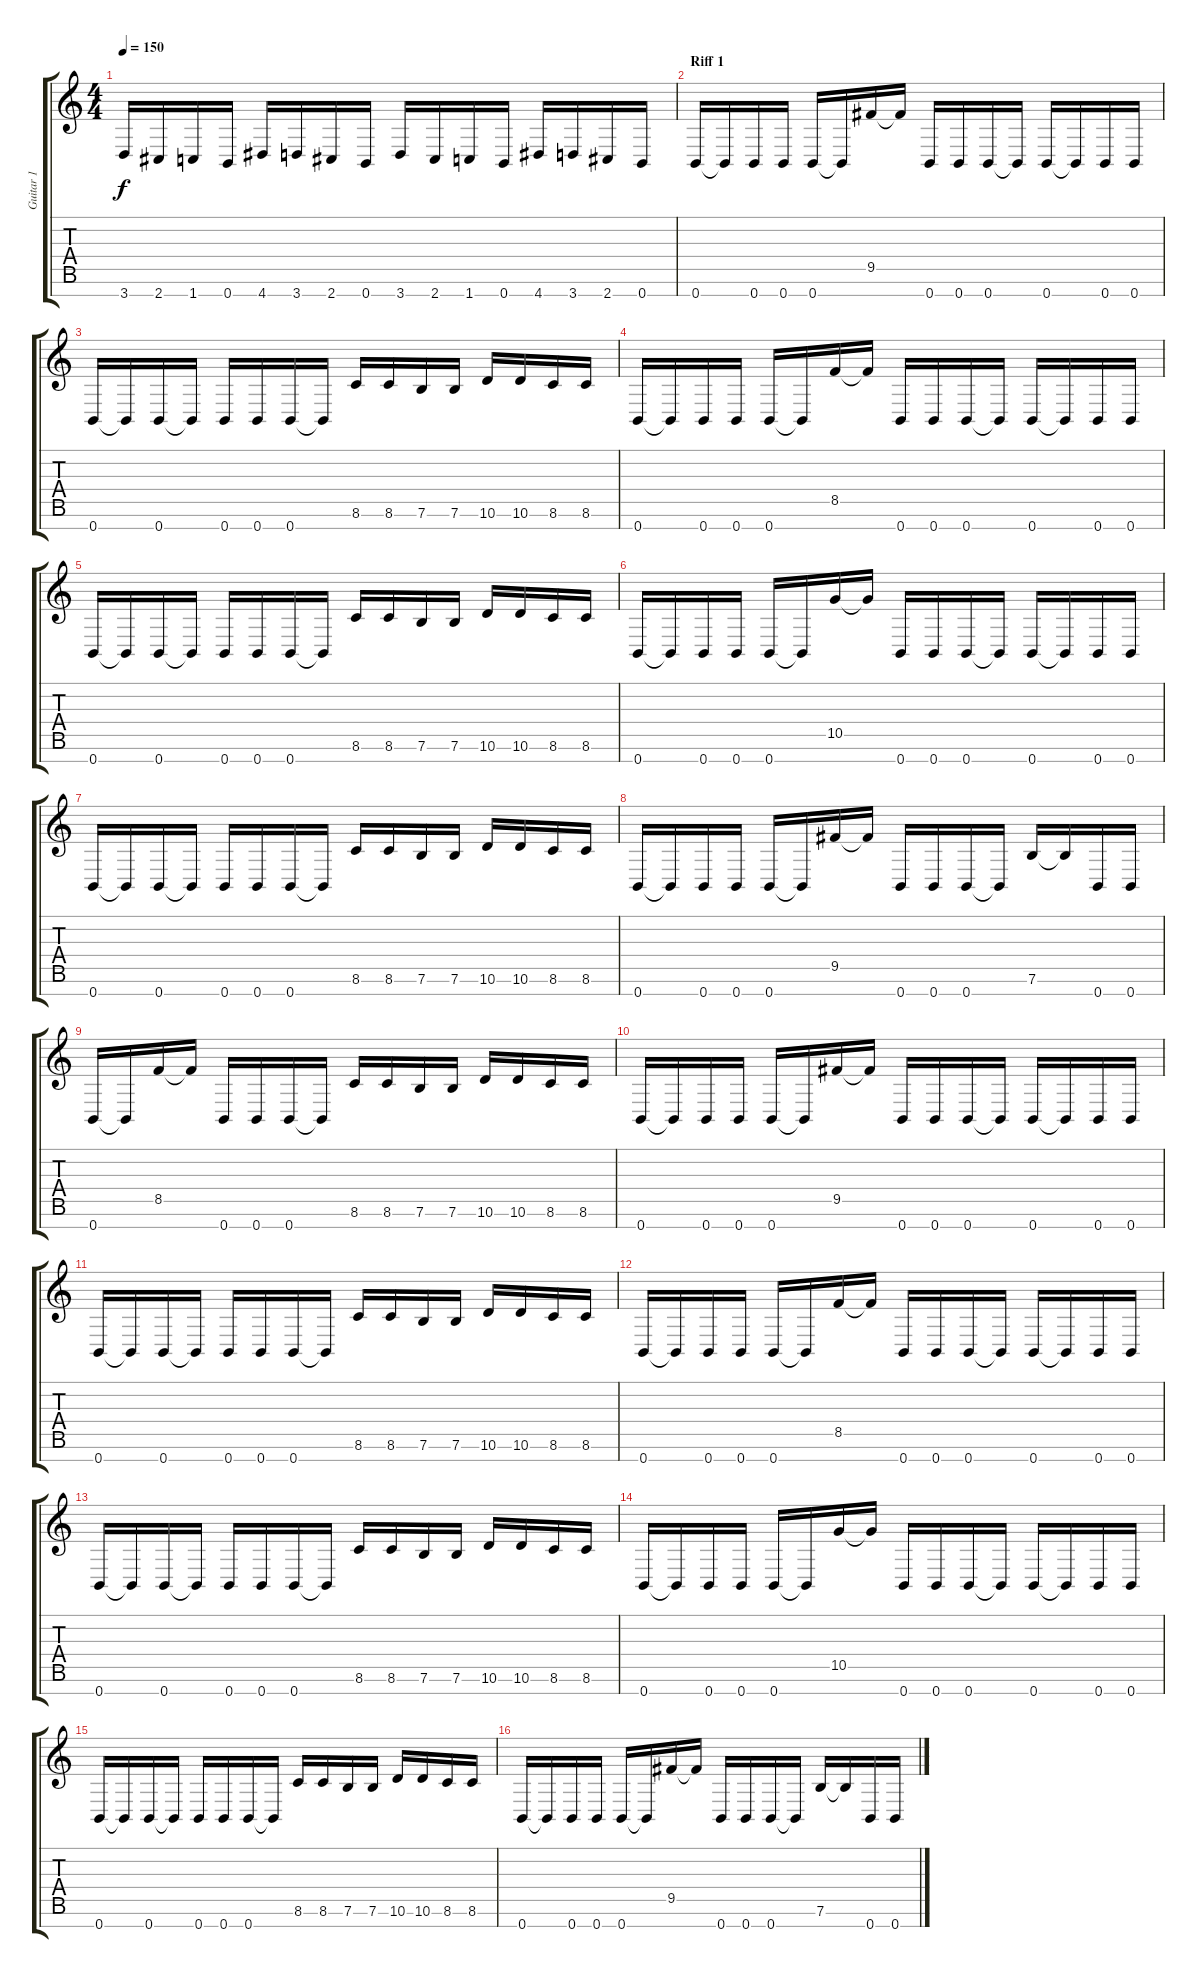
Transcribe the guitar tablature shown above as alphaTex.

\track ("Guitar 1" "Guitar 1") {instrument distortionguitar}
\staff {score tabs}
\tuning (E4 B3 G3 D3 A2 E2 B1) {hide}
\ts (4 4)
\tempo 150
\clef g2
\ks c
3.7.16{dy f instrument distortionguitar} 2.7.16 1.7.16 0.7.16 4.7.16 3.7.16 2.7.16 0.7.16 3.7.16 2.7.16 1.7.16 0.7.16 4.7.16 3.7.16 2.7.16 0.7.16 |
\section ("" "Riff 1")
0.7.16{instrument overdrivenguitar} 0.7{t}.16 0.7.16 0.7.16 0.7.16 0.7{t}.16 9.5.16 9.5{t}.16 0.7.16 0.7.16 0.7.16 0.7{t}.16 0.7.16 0.7{t}.16 0.7.16 0.7.16 |
0.7.16 0.7{t}.16 0.7.16 0.7{t}.16 0.7.16 0.7.16 0.7.16 0.7{t}.16 8.6.16 8.6.16 7.6.16 7.6.16 10.6.16 10.6.16 8.6.16 8.6.16 |
0.7.16 0.7{t}.16 0.7.16 0.7.16 0.7.16 0.7{t}.16 8.5.16 8.5{t}.16 0.7.16 0.7.16 0.7.16 0.7{t}.16 0.7.16 0.7{t}.16 0.7.16 0.7.16 |
0.7.16 0.7{t}.16 0.7.16 0.7{t}.16 0.7.16 0.7.16 0.7.16 0.7{t}.16 8.6.16 8.6.16 7.6.16 7.6.16 10.6.16 10.6.16 8.6.16 8.6.16 |
0.7.16 0.7{t}.16 0.7.16 0.7.16 0.7.16 0.7{t}.16 10.5.16 10.5{t}.16 0.7.16 0.7.16 0.7.16 0.7{t}.16 0.7.16 0.7{t}.16 0.7.16 0.7.16 |
0.7.16 0.7{t}.16 0.7.16 0.7{t}.16 0.7.16 0.7.16 0.7.16 0.7{t}.16 8.6.16 8.6.16 7.6.16 7.6.16 10.6.16 10.6.16 8.6.16 8.6.16 |
0.7.16 0.7{t}.16 0.7.16 0.7.16 0.7.16 0.7{t}.16 9.5.16 9.5{t}.16 0.7.16 0.7.16 0.7.16 0.7{t}.16 7.6.16 7.6{t}.16 0.7.16 0.7.16 |
0.7.16 0.7{t}.16 8.5.16 8.5{t}.16 0.7.16 0.7.16 0.7.16 0.7{t}.16 8.6.16 8.6.16 7.6.16 7.6.16 10.6.16 10.6.16 8.6.16 8.6.16 |
0.7.16 0.7{t}.16 0.7.16 0.7.16 0.7.16 0.7{t}.16 9.5.16 9.5{t}.16 0.7.16 0.7.16 0.7.16 0.7{t}.16 0.7.16 0.7{t}.16 0.7.16 0.7.16 |
0.7.16 0.7{t}.16 0.7.16 0.7{t}.16 0.7.16 0.7.16 0.7.16 0.7{t}.16 8.6.16 8.6.16 7.6.16 7.6.16 10.6.16 10.6.16 8.6.16 8.6.16 |
0.7.16 0.7{t}.16 0.7.16 0.7.16 0.7.16 0.7{t}.16 8.5.16 8.5{t}.16 0.7.16 0.7.16 0.7.16 0.7{t}.16 0.7.16 0.7{t}.16 0.7.16 0.7.16 |
0.7.16 0.7{t}.16 0.7.16 0.7{t}.16 0.7.16 0.7.16 0.7.16 0.7{t}.16 8.6.16 8.6.16 7.6.16 7.6.16 10.6.16 10.6.16 8.6.16 8.6.16 |
0.7.16 0.7{t}.16 0.7.16 0.7.16 0.7.16 0.7{t}.16 10.5.16 10.5{t}.16 0.7.16 0.7.16 0.7.16 0.7{t}.16 0.7.16 0.7{t}.16 0.7.16 0.7.16 |
0.7.16 0.7{t}.16 0.7.16 0.7{t}.16 0.7.16 0.7.16 0.7.16 0.7{t}.16 8.6.16 8.6.16 7.6.16 7.6.16 10.6.16 10.6.16 8.6.16 8.6.16 |
0.7.16{instrument distortionguitar} 0.7{t}.16 0.7.16 0.7.16 0.7.16 0.7{t}.16 9.5.16 9.5{t}.16 0.7.16 0.7.16 0.7.16 0.7{t}.16 7.6.16 7.6{t}.16 0.7.16 0.7.16
